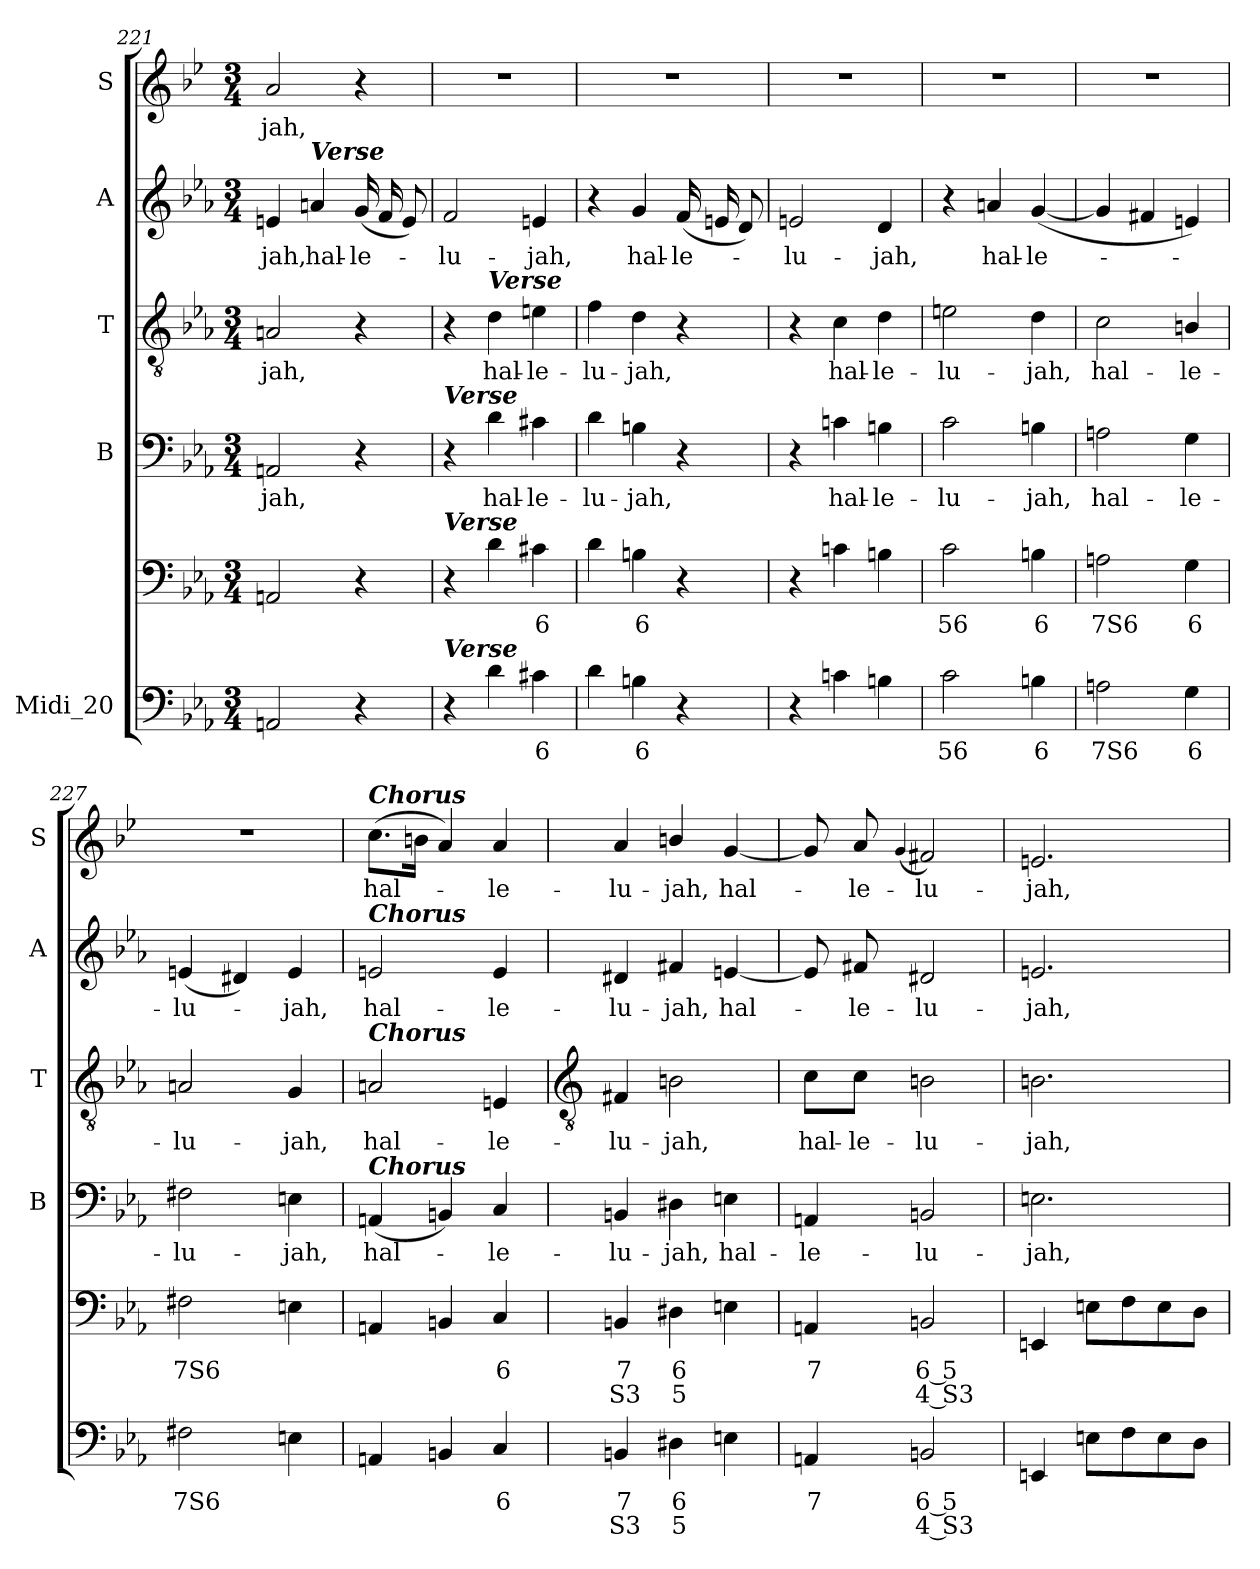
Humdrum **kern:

**kern	**text	**text	**kern	**text	**text	**kern	**text	**kern	**text	**kern	**text	**kern	**text
*part5	*part5	*part5	*part5	*part5	*part5	*part4	*part4	*part3	*part3	*part2	*part2	*part1	*part1
*staff6	*staff6	*staff6	*staff5	*staff5	*staff5	*staff4	*staff4	*staff3	*staff3	*staff2	*staff2	*staff1	*staff1
*I"Midi_20	*	*	*	*	*	*I"B	*	*I"T	*	*I"A	*	*I"S	*
*	*	*	*	*	*	*I'B	*	*I'T	*	*I'A	*	*I'S	*
!!LO:LB:g=z
*clefF4	*	*	*clefF4	*	*	*clefF4	*	*clefGv2	*	*clefG2	*	*clefG2	*
*k[b-e-a-]	*	*	*k[b-e-a-]	*	*	*k[b-e-a-]	*	*k[b-e-a-]	*	*k[b-e-a-]	*	*k[b-e-]	*
*E-:	*	*	*E-:	*	*	*E-:	*	*E-:	*	*E-:	*	*B-:	*
*M3/4	*	*	*M3/4	*	*	*M3/4	*	*M3/4	*	*M3/4	*	*M3/4	*
=221	=221	=221	=221	=221	=221	=221	=221	=221	=221	=221	=221	=221	=221
!	!	!	!	!	!	!	!LO:LY:b	!	!LO:LY:b	!	!LO:LY:b	!	!LO:LY:b
2AAn	.	.	2AAn	.	.	2AAn	-jah,	2An	-jah,	4en	-jah,	2a	-jah,
!	!	!	!	!	!	!	!	!	!	!LO:TX:a:Bi:t=Verse	!	!	!
!	!	!	!	!	!	!	!	!	!	!	!LO:LY:b	!	!
.	.	.	.	.	.	.	.	.	.	4an	hal-	.	.
!	!	!	!	!	!	!	!	!	!	!	!LO:LY:b	!	!
4r	.	.	4r	.	.	4r	.	4r	.	(<16gLL	-le-	4r	.
.	.	.	.	.	.	.	.	.	.	16f	.	.	.
.	.	.	.	.	.	.	.	.	.	8eJ)	.	.	.
=222	=222	=222	=222	=222	=222	=222	=222	=222	=222	=222	=222	=222	=222
!	!	!	!	!	!	!LO:TX:a:Bi:t=Verse	!	!	!	!	!	!	!
!	!	!	!LO:TX:a:Bi:t=Verse	!	!	!	!	!	!	!	!	!	!
!LO:TX:a:Bi:t=Verse	!	!	!	!	!	!	!	!	!	!	!	!	!
!	!	!	!	!	!	!	!	!	!	!	!LO:LY:b	!LO:N:vis=1	!
4r	.	.	4r	.	.	4r	.	4r	.	2f	lu-	2.r	.
!	!	!	!	!	!	!	!	!LO:TX:a:Bi:t=Verse	!	!	!	!	!
!	!	!	!	!	!	!	!LO:LY:b	!	!LO:LY:b	!	!	!	!
4d	.	.	4d	.	.	4d	hal-	4d	hal-	.	.	.	.
!	!LO:LY:b	!	!	!LO:LY:b	!	!	!LO:LY:b	!	!LO:LY:b	!	!LO:LY:b	!	!
4c#X	6	.	4c#X	6	.	4c#X	-le-	4en	-le-	4en	-jah,	.	.
=223	=223	=223	=223	=223	=223	=223	=223	=223	=223	=223	=223	=223	=223
!	!	!	!	!	!	!	!LO:LY:b	!	!LO:LY:b	!	!	!LO:N:vis=1	!
4d	.	.	4d	.	.	4d	-lu-	4f	-lu-	4r	.	2.r	.
!	!LO:LY:b	!	!	!LO:LY:b	!	!	!LO:LY:b	!	!LO:LY:b	!	!LO:LY:b	!	!
4Bn	6	.	4Bn	6	.	4Bn	-jah,	4d	-jah,	4g	hal-	.	.
!	!	!	!	!	!	!	!	!	!	!	!LO:LY:b	!	!
4r	.	.	4r	.	.	4r	.	4r	.	(<16fLL	-le-	.	.
.	.	.	.	.	.	.	.	.	.	16en	.	.	.
.	.	.	.	.	.	.	.	.	.	8dJ)	.	.	.
=224	=224	=224	=224	=224	=224	=224	=224	=224	=224	=224	=224	=224	=224
!	!	!	!	!	!	!	!	!	!	!	!LO:LY:b	!LO:N:vis=1	!
4r	.	.	4r	.	.	4r	.	4r	.	2en	lu-	2.r	.
!	!	!	!	!	!	!	!LO:LY:b	!	!LO:LY:b	!	!	!	!
4cn	.	.	4cn	.	.	4cn	hal-	4c	hal-	.	.	.	.
!	!	!	!	!	!	!	!LO:LY:b	!	!LO:LY:b	!	!LO:LY:b	!	!
4Bn	.	.	4Bn	.	.	4Bn	-le-	4d	-le-	4d	-jah,	.	.
=225	=225	=225	=225	=225	=225	=225	=225	=225	=225	=225	=225	=225	=225
!	!LO:LY:b	!	!	!LO:LY:b	!	!	!LO:LY:b	!	!LO:LY:b	!	!	!LO:N:vis=1	!
2c	56	.	2c	56	.	2c	-lu-	2en	-lu-	4r	.	2.r	.
!	!	!	!	!	!	!	!	!	!	!	!LO:LY:b	!	!
.	.	.	.	.	.	.	.	.	.	4an	hal-	.	.
!	!LO:LY:b	!	!	!LO:LY:b	!	!	!LO:LY:b	!	!LO:LY:b	!	!LO:LY:b	!	!
4Bn	6	.	4Bn	6	.	4Bn	-jah,	4d	-jah,	(<[4g	-le-	.	.
=226	=226	=226	=226	=226	=226	=226	=226	=226	=226	=226	=226	=226	=226
!	!LO:LY:b	!	!	!LO:LY:b	!	!	!LO:LY:b	!	!LO:LY:b	!	!	!LO:N:vis=1	!
2An	7S6	.	2An	7S6	.	2An	hal-	2c	hal-	4g]	.	2.r	.
.	.	.	.	.	.	.	.	.	.	4f#X	.	.	.
!	!LO:LY:b	!	!	!LO:LY:b	!	!	!LO:LY:b	!	!LO:LY:b	!	!	!	!
4G	6	.	4G	6	.	4G	-le-	4Bn/	-le-	4en)	.	.	.
=227	=227	=227	=227	=227	=227	=227	=227	=227	=227	=227	=227	=227	=227
!	!LO:LY:b	!	!	!LO:LY:b	!	!	!LO:LY:b	!	!LO:LY:b	!	!LO:LY:b	!LO:N:vis=1	!
2F#X	7S6	.	2F#X	7S6	.	2F#X	-lu-	2An	-lu-	(<4en	lu-	2.r	.
.	.	.	.	.	.	.	.	.	.	4d#X)	.	.	.
!	!	!	!	!	!	!	!LO:LY:b	!	!LO:LY:b	!	!LO:LY:b	!	!
4En	.	.	4En	.	.	4En	-jah,	4G	-jah,	4e	jah,	.	.
=228	=228	=228	=228	=228	=228	=228	=228	=228	=228	=228	=228	=228	=228
!	!	!	!	!	!	!	!	!	!	!	!	!LO:TX:a:Bi:t=Chorus	!
!	!	!	!	!	!	!	!	!	!	!LO:TX:a:Bi:t=Chorus	!	!	!
!	!	!	!	!	!	!	!	!LO:TX:a:Bi:t=Chorus	!	!	!	!	!
!	!	!	!	!	!	!LO:TX:a:Bi:t=Chorus	!	!	!	!	!	!	!
!	!	!	!	!	!	!	!LO:LY:b	!	!LO:LY:b	!	!LO:LY:b	!	!LO:LY:b
4AAn	.	.	4AAn	.	.	(<4AAn	hal-	2An	hal-	2en	hal-	(>8.ccL	hal-
.	.	.	.	.	.	.	.	.	.	.	.	16bnJ	.
4BBn	.	.	4BBn	.	.	4BBn)	.	.	.	.	.	4a)	.
!	!LO:LY:b	!	!	!LO:LY:b	!	!	!LO:LY:b	!	!LO:LY:b	!	!LO:LY:b	!	!LO:LY:b
4C	6	.	4C	6	.	4C	le-	4En	-le-	4e	-le-	4a	le-
!!LO:LB:g=z
=229	=229	=229	=229	=229	=229	=229	=229	=229	=229	=229	=229	=229	=229
*	*	*	*	*	*	*	*	*clefGv2	*	*	*	*	*
!	!LO:LY:b	!LO:LY:b	!	!LO:LY:b	!LO:LY:b	!	!LO:LY:b	!	!LO:LY:b	!	!LO:LY:b	!	!LO:LY:b
4BBn	7	S3	4BBn	7	S3	4BBn	-lu-	4F#X	-lu-	4d#X	-lu-	4a	-lu-
!	!LO:LY:b	!LO:LY:b	!	!LO:LY:b	!LO:LY:b	!	!LO:LY:b	!	!LO:LY:b	!	!LO:LY:b	!	!LO:LY:b
4D#X	6	5	4D#X	6	5	4D#X	-jah,	2Bn	-jah,	4f#X	-jah,	4bn/	-jah,
!	!	!	!	!	!	!	!LO:LY:b	!	!	!	!LO:LY:b	!	!LO:LY:b
4En	.	.	4En	.	.	4En	hal-	.	.	[4en	hal-	[4g	hal-
=230	=230	=230	=230	=230	=230	=230	=230	=230	=230	=230	=230	=230	=230
!	!LO:LY:b	!	!	!LO:LY:b	!	!	!LO:LY:b	!	!LO:LY:b	!	!	!	!
4AAn	7	.	4AAn	7	.	4AAn	-le-	8c\L	hal-	8e]	.	8g]	.
!	!	!	!	!	!	!	!	!	!LO:LY:b	!	!LO:LY:b	!	!LO:LY:b
.	.	.	.	.	.	.	.	8c\J	-le-	8f#X	le-	8aL	le-
.	.	.	.	.	.	.	.	.	.	.	.	(<4qqg/	.
!	!LO:LY:b	!LO:LY:b	!	!LO:LY:b	!LO:LY:b	!	!LO:LY:b	!	!LO:LY:b	!	!LO:LY:b	!	!LO:LY:b
2BBn	6 5	4 S3	2BBn	6 5	4 S3	2BBn	-lu-	2Bn	-lu-	2d#X	-lu-	2f#X)	-lu-
=231	=231	=231	=231	=231	=231	=231	=231	=231	=231	=231	=231	=231	=231
!	!	!	!	!	!	!	!LO:LY:b	!	!LO:LY:b	!	!LO:LY:b	!	!LO:LY:b
4EEn	.	.	4EEn	.	.	2.En	-jah,	2.Bn	-jah,	2.en	-jah,	2.en	-jah,
8EnL	.	.	8EnL	.	.	.	.	.	.	.	.	.	.
8F	.	.	8F	.	.	.	.	.	.	.	.	.	.
8E	.	.	8E	.	.	.	.	.	.	.	.	.	.
8DJ	.	.	8DJ	.	.	.	.	.	.	.	.	.	.
=	=	=	=	=	=	=	=	=	=	=	=	=	=
*-	*-	*-	*-	*-	*-	*-	*-	*-	*-	*-	*-	*-	*-
